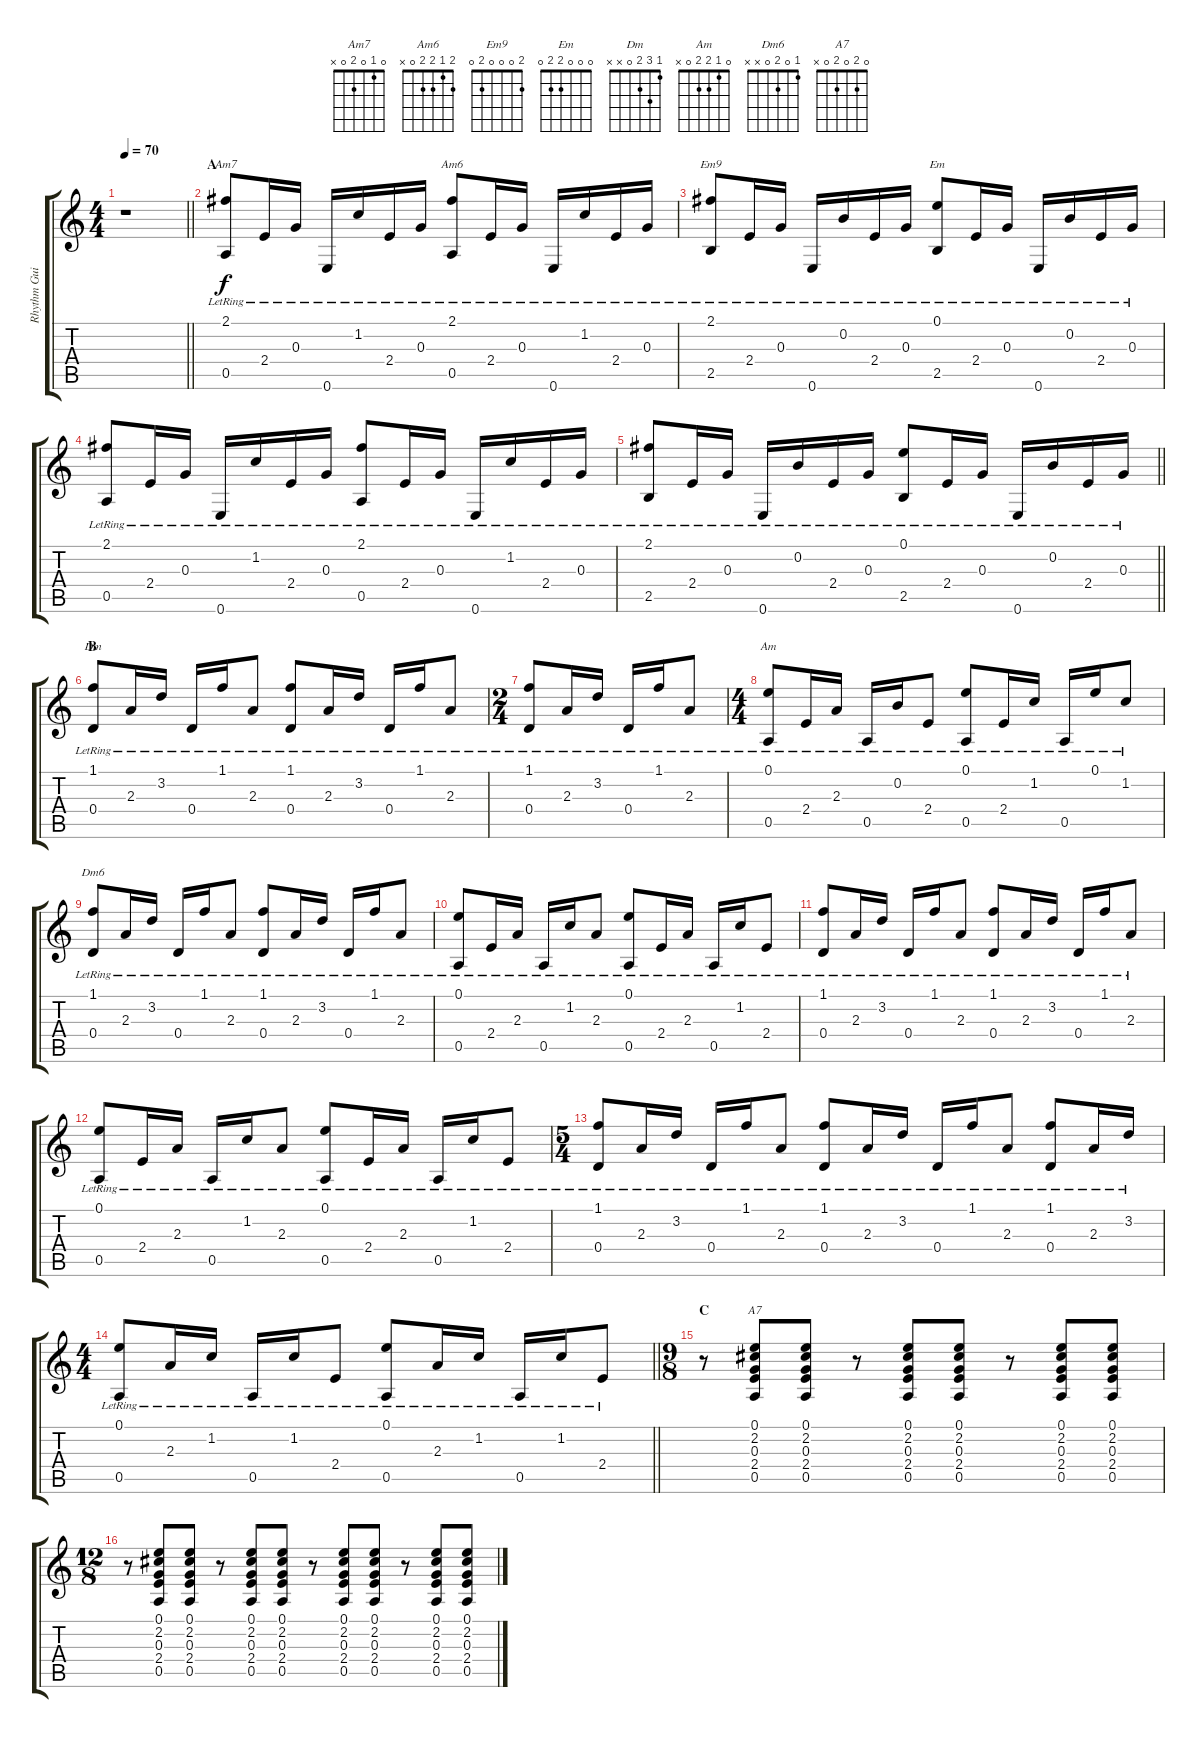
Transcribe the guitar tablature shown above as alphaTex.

\track ("Rhythm Guitar and Piano (John Lennon)" "Rhythm Gui") {instrument electricguitarjazz}
\staff {score tabs}
\tuning (E4 B3 G3 D3 A2 E2) {hide}
\chord ("Am7" 0 1 0 2 0 x)
\chord ("Am6" 2 1 2 2 0 x)
\chord ("Em9" 2 0 0 0 2 0)
\chord ("Em" 0 0 0 2 2 0)
\chord ("Dm" 1 3 2 0 x x)
\chord ("Am" 0 1 2 2 0 x)
\chord ("Dm6" 1 0 2 0 x x)
\chord ("A7" 0 2 0 2 0 x)
\ts (4 4)
\tempo 70
\clef g2
\barLineRight lightlight
\ks c
r.1{dy f instrument electricguitarjazz} |
\section ("" "A")
(2.1{lr} 0.5{lr}).8{ch "Am7"} 2.4{lr}.16 0.3{lr}.16 0.6{lr}.16 1.2{lr}.16 2.4{lr}.16 0.3{lr}.16 (2.1{lr} 0.5{lr}).8{ch "Am6"} 2.4{lr}.16 0.3{lr}.16 0.6{lr}.16 1.2{lr}.16 2.4{lr}.16 0.3{lr}.16 |
(2.1{lr} 2.5{lr}).8{ch "Em9"} 2.4{lr}.16 0.3{lr}.16 0.6{lr}.16 0.2{lr}.16 2.4{lr}.16 0.3{lr}.16 (0.1{lr} 2.5{lr}).8{ch "Em"} 2.4{lr}.16 0.3{lr}.16 0.6{lr}.16 0.2{lr}.16 2.4{lr}.16 0.3{lr}.16 |
(2.1{lr} 0.5{lr}).8 2.4{lr}.16 0.3{lr}.16 0.6{lr}.16 1.2{lr}.16 2.4{lr}.16 0.3{lr}.16 (2.1{lr} 0.5{lr}).8 2.4{lr}.16 0.3{lr}.16 0.6{lr}.16 1.2{lr}.16 2.4{lr}.16 0.3{lr}.16 |
\barLineRight lightlight
(2.1{lr} 2.5{lr}).8 2.4{lr}.16 0.3{lr}.16 0.6{lr}.16 0.2{lr}.16 2.4{lr}.16 0.3{lr}.16 (0.1{lr} 2.5{lr}).8 2.4{lr}.16 0.3{lr}.16 0.6{lr}.16 0.2{lr}.16 2.4{lr}.16 0.3{lr}.16 |
\section ("" "B")
(1.1{lr} 0.4{lr}).8{ch "Dm"} 2.3{lr}.16 3.2{lr}.16 0.4{lr}.16 1.1{lr}.16 2.3{lr}.8 (1.1{lr} 0.4{lr}).8 2.3{lr}.16 3.2{lr}.16 0.4{lr}.16 1.1{lr}.16 2.3{lr}.8 |
\ts (2 4)
(1.1{lr} 0.4{lr}).8 2.3{lr}.16 3.2{lr}.16 0.4{lr}.16 1.1{lr}.16 2.3{lr}.8 |
\ts (4 4)
(0.1{lr} 0.5{lr}).8{ch "Am"} 2.4{lr}.16 2.3{lr}.16 0.5{lr}.16 0.2{lr}.16 2.4{lr}.8 (0.1{lr} 0.5{lr}).8 2.4{lr}.16 1.2{lr}.16 0.5{lr}.16 0.1{lr}.16 1.2{lr}.8 |
(1.1{lr} 0.4{lr}).8{ch "Dm6"} 2.3{lr}.16 3.2{lr}.16 0.4{lr}.16 1.1{lr}.16 2.3{lr}.8 (1.1{lr} 0.4{lr}).8 2.3{lr}.16 3.2{lr}.16 0.4{lr}.16 1.1{lr}.16 2.3{lr}.8 |
(0.1{lr} 0.5{lr}).8 2.4{lr}.16 2.3{lr}.16 0.5{lr}.16 1.2{lr}.16 2.3{lr}.8 (0.1{lr} 0.5{lr}).8 2.4{lr}.16 2.3{lr}.16 0.5{lr}.16 1.2{lr}.16 2.4{lr}.8 |
(1.1{lr} 0.4{lr}).8 2.3{lr}.16 3.2{lr}.16 0.4{lr}.16 1.1{lr}.16 2.3{lr}.8 (1.1{lr} 0.4{lr}).8 2.3{lr}.16 3.2{lr}.16 0.4{lr}.16 1.1{lr}.16 2.3{lr}.8 |
(0.1{lr} 0.5{lr}).8 2.4{lr}.16 2.3{lr}.16 0.5{lr}.16 1.2{lr}.16 2.3{lr}.8 (0.1{lr} 0.5{lr}).8 2.4{lr}.16 2.3{lr}.16 0.5{lr}.16 1.2{lr}.16 2.4{lr}.8 |
\ts (5 4)
(1.1{lr} 0.4{lr}).8 2.3{lr}.16 3.2{lr}.16 0.4{lr}.16 1.1{lr}.16 2.3{lr}.8 (1.1{lr} 0.4{lr}).8 2.3{lr}.16 3.2{lr}.16 0.4{lr}.16 1.1{lr}.16 2.3{lr}.8 (1.1{lr} 0.4{lr}).8 2.3{lr}.16 3.2{lr}.16 |
\ts (4 4)
\barLineRight lightlight
(0.1{lr} 0.5{lr}).8 2.3{lr}.16 1.2{lr}.16 0.5{lr}.16 1.2{lr}.16 2.4{lr}.8 (0.1{lr} 0.5{lr}).8 2.3{lr}.16 1.2{lr}.16 0.5{lr}.16 1.2{lr}.16 2.4{lr}.8 |
\ts (9 8)
\section ("" "C")
r.8{volume 5 balance 7 instrument electricgrandpiano} (0.1 2.2 0.3 2.4 0.5).8{ch "A7"} (0.1 2.2 0.3 2.4 0.5).8 r.8 (0.1 2.2 0.3 2.4 0.5).8 (0.1 2.2 0.3 2.4 0.5).8 r.8 (0.1 2.2 0.3 2.4 0.5).8 (0.1 2.2 0.3 2.4 0.5).8 |
\ts (12 8)
r.8 (0.1 2.2 0.3 2.4 0.5).8 (0.1 2.2 0.3 2.4 0.5).8 r.8 (0.1 2.2 0.3 2.4 0.5).8 (0.1 2.2 0.3 2.4 0.5).8 r.8 (0.1 2.2 0.3 2.4 0.5).8 (0.1 2.2 0.3 2.4 0.5).8 r.8 (0.1 2.2 0.3 2.4 0.5).8 (0.1 2.2 0.3 2.4 0.5).8
